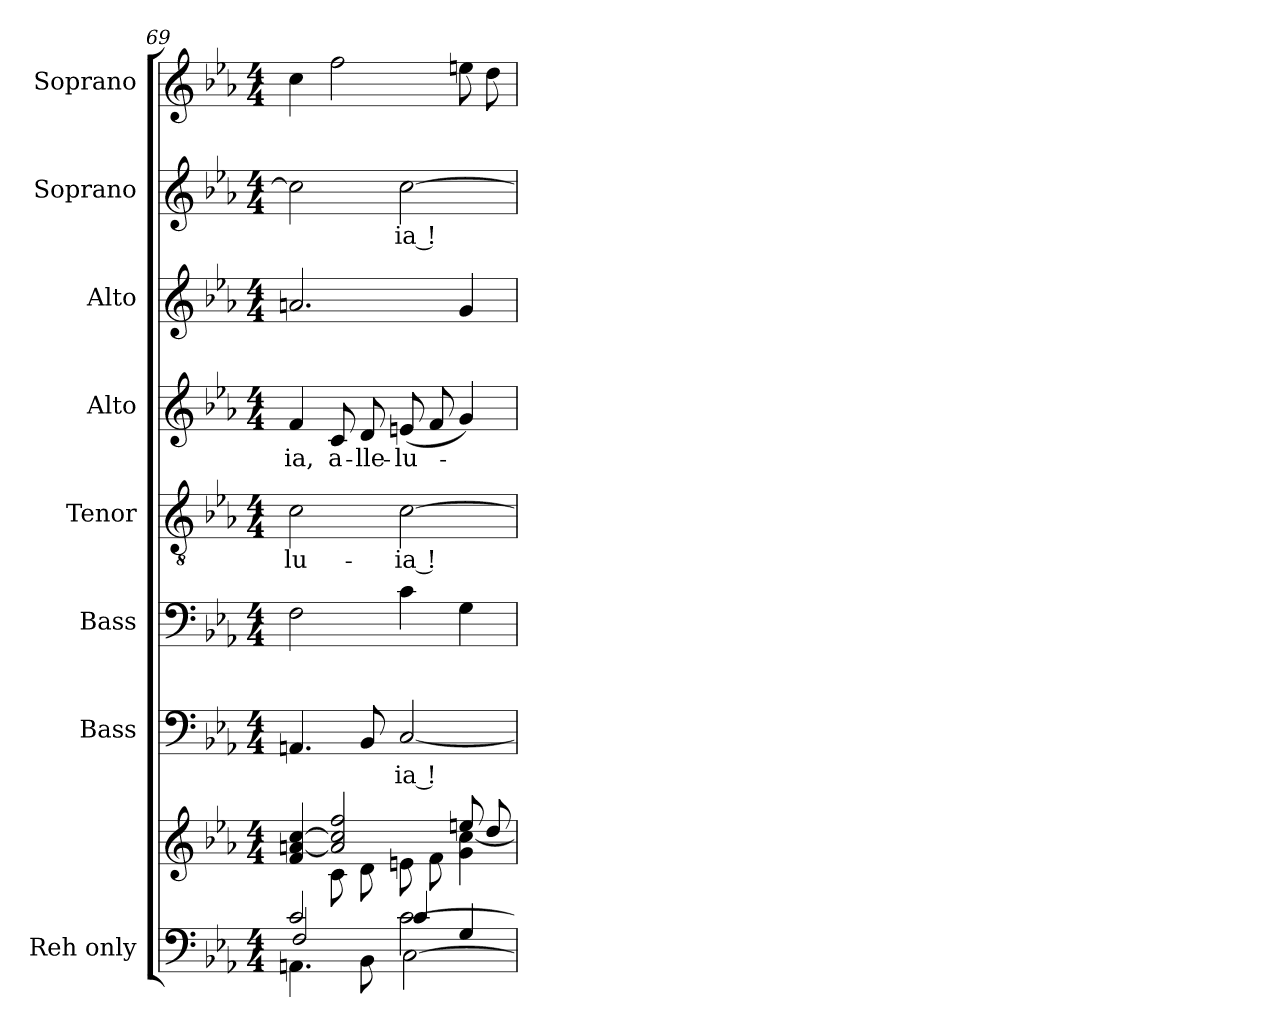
**kern	**kern	**kern	**text	**kern	**kern	**text	**kern	**text	**kern	**kern	**text	**kern
*part8	*part8	*part7	*part7	*part6	*part5	*part5	*part4	*part4	*part3	*part2	*part2	*part1
*staff9	*staff8	*staff7	*staff7	*staff6	*staff5	*staff5	*staff4	*staff4	*staff3	*staff2	*staff2	*staff1
*I"Reh only	*	*I"Bass	*	*I"Bass	*I"Tenor	*	*I"Alto	*	*I"Alto	*I"Soprano	*	*I"Soprano
*I'Reh only	*	*I'B.	*	*I'B.	*I'T.	*	*I'A.	*	*I'A.	*I'S.	*	*I'S.
*clefF4	*clefG2	*clefF4	*	*clefF4	*clefGv2	*	*clefG2	*	*clefG2	*clefG2	*	*clefG2
*	*	*	*	*	*ITrd7c12	*	*	*	*	*	*	*
*k[b-e-a-]	*k[b-e-a-]	*k[b-e-a-]	*	*k[b-e-a-]	*k[b-e-a-]	*	*k[b-e-a-]	*	*k[b-e-a-]	*k[b-e-a-]	*	*k[b-e-a-]
*E-:	*E-:	*E-:	*	*E-:	*E-:	*	*E-:	*	*E-:	*E-:	*	*E-:
*M4/4	*M4/4	*M4/4	*	*M4/4	*M4/4	*	*M4/4	*	*M4/4	*M4/4	*	*M4/4
=69	=69	=69	=69	=69	=69	=69	=69	=69	=69	=69	=69	=69
*^	*^	*	*	*	*	*	*	*	*	*	*	*
*	*^	*	*	*	*	*	*	*	*	*	*	*	*	*
!	!	!	!	!	!	!	!	!	!LO:LY:b:color=#000000	!	!	!	!	!	!
!	!	!	!	!	!	!	!	!	!	!	!LO:LY:b:color=#000000	!	!	!	!
2ci/	2Fi/	4.AAni\	4fi/ [4ani [4cci	4ryy	4.AAni/	.	2Fi\	2Ci\	-lu-	4fi/	-ia,	2.ani/	2cci\]	.	4cci\
!	!	!	!	!	!	!	!	!	!	!	!LO:LY:b:color=#000000	!	!	!	!
.	.	.	2ai/] 2cci] 2ffi	8ci\	.	.	.	.	.	8ci/	a-	.	.	.	2ffi\
!	!	!	!	!	!	!	!	!	!	!	!LO:LY:b:color=#000000	!	!	!	!
.	.	8BB-i\	.	8di\	8BB-i/	.	.	.	.	8di/	-lle-	.	.	.	.
!	!	!	!	!	!	!LO:LY:b:color=#000000	!	!	!	!	!	!	!	!	!
!	!	!	!	!	!	!	!	!	!LO:LY:b:color=#000000	!	!	!	!	!	!
!	!	!	!	!	!	!	!	!	!	!	!LO:LY:b:color=#000000	!	!	!	!
!	!	!	!	!	!	!	!	!	!	!	!	!	!	!LO:LY:b:color=#000000	!
[2ci\	4ci/	[2Ci\	.	8eni\	[2Ci/	-ia !	4ci\	[2Ci\	-ia !	(8eni/	-lu-	.	[2cci\	-ia !	.
.	.	.	.	8fi\	.	.	.	.	.	8fi/	.	.	.	.	.
.	4Gi/	.	8eeni/	4gi\ [4cci	.	.	4Gi\	.	.	4gi/)	.	4gi/	.	.	8eeni\
.	.	.	8ddi/	.	.	.	.	.	.	.	.	.	.	.	8ddi\
*v	*v	*v	*	*	*	*	*	*	*	*	*	*	*	*	*
*	*v	*v	*	*	*	*	*	*	*	*	*	*	*
=	=	=	=	=	=	=	=	=	=	=	=	=
*-	*-	*-	*-	*-	*-	*-	*-	*-	*-	*-	*-	*-
